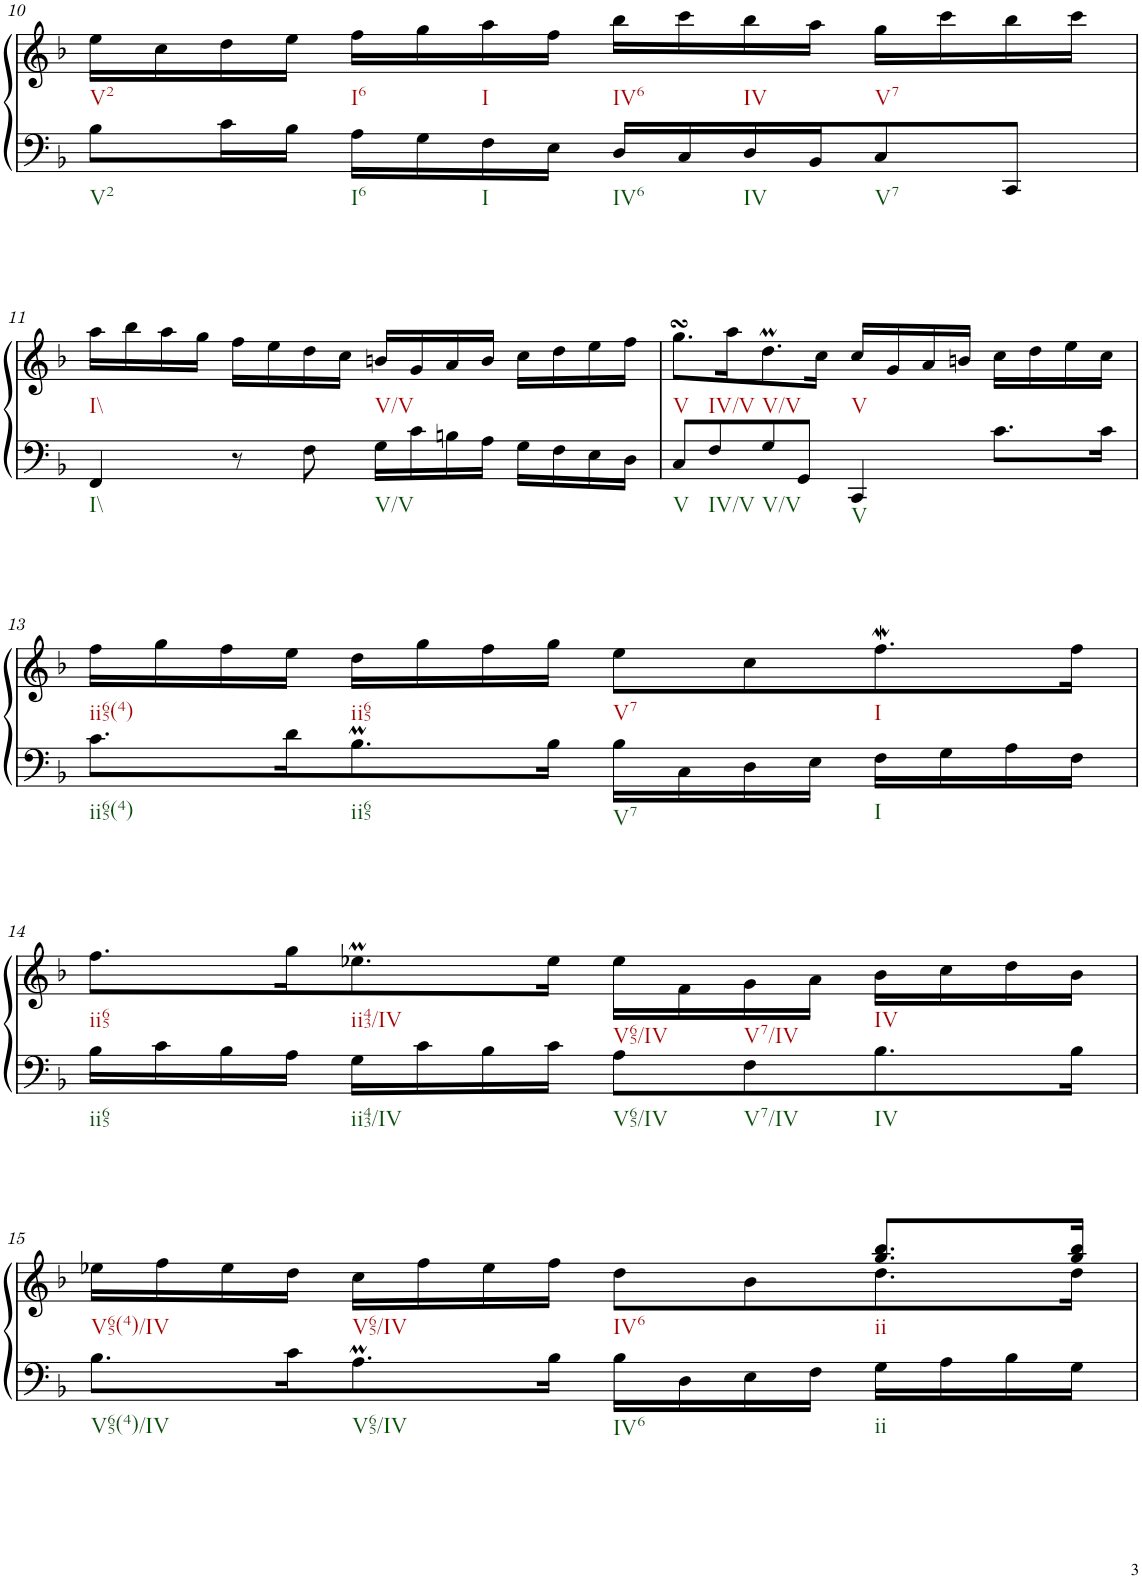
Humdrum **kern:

**kern	**kern
*part1	*part1
*staff2	*staff1
*I"Klavier linke Hand	*
!!LO:PB:g=z
*clefF4	*clefG2
*k[b-]	*k[b-]
*M2/2	*M2/2
=10	=10
8B-\L	16ee\LL
.	16cc\
16c\L	16dd\
16B-\JJ	16ee\JJ
16A\LL	16ff\LL
16G\	16gg\
16F\	16aa\
16E\JJ	16ff\JJ
16D/LL	16bb-\LL
16C/	16ccc\
16D/	16bb-\
16BB-/J	16aa\JJ
8C/	16gg\LL
.	16ccc\
8CC/J	16bb-\
.	16ccc\JJ
!!LO:LB:g=z
=11	=11
4FF/	16aa\LL
.	16bb-\
.	16aa\
.	16gg\JJ
8r	16ff\LL
.	16ee\
8F\	16dd\
.	16cc\JJ
16G\LL	16bn/LL
16c\	16g/
16Bn\	16a/
16A\JJ	16b/JJ
16G\LL	16cc\LL
16F\	16dd\
16E\	16ee\
16D\JJ	16ff\JJ
=12	=12
8C/L	8.ggsSSS\L
8F/	.
.	16aa\K
8G/	8.ddM\
8GG/J	.
.	16cc\Jk
4CC/	16cc/LL
.	16g/
.	16a/
.	16bn/JJ
8.c\L	16cc\LL
.	16dd\
.	16ee\
16c\Jk	16cc\JJ
!!LO:LB:g=z
=13	=13
8.c\L	16ff\LL
.	16gg\
.	16ff\
16d\K	16ee\JJ
8.B-M\	16dd\LL
.	16gg\
.	16ff\
16B-\Jk	16gg\JJ
16B-\LL	8ee\L
16C\	.
16D\	8cc\
16E\JJ	.
16F\LL	8.ffw\
16G\	.
16A\	.
16F\JJ	16ff\Jk
!!LO:LB:g=z
=14	=14
16B-\LL	8.ff\L
16c\	.
16B-\	.
16A\JJ	16gg\K
16G\LL	8.ee-XM\
16c\	.
16B-\	.
16c\JJ	16ee-\Jk
8A\L	16ee-\LL
.	16f\
8F\	16g\
.	16a\JJ
8.B-\	16b-\LL
.	16cc\
.	16dd\
16B-\Jk	16b-\JJ
!!LO:LB:g=z
=15	=15
*	*^
8.B-\L	2.ryy	16ee-X\LL
.	.	16ff\
.	.	16ee-\
16c\K	.	16dd\JJ
8.Am\	.	16cc\LL
.	.	16ff\
.	.	16ee-\
16B-\Jk	.	16ff\JJ
16B-\LL	.	8dd\L
16D\	.	.
16E\	.	8b-\
16F\JJ	.	.
16G\LL	8.gg/ 8.bb-/L	8.dd\
16A\	.	.
16B-\	.	.
16G\JJ	16gg/ 16bb-/Jk	16dd\Jk
*	*v	*v
=	=
*-	*-
